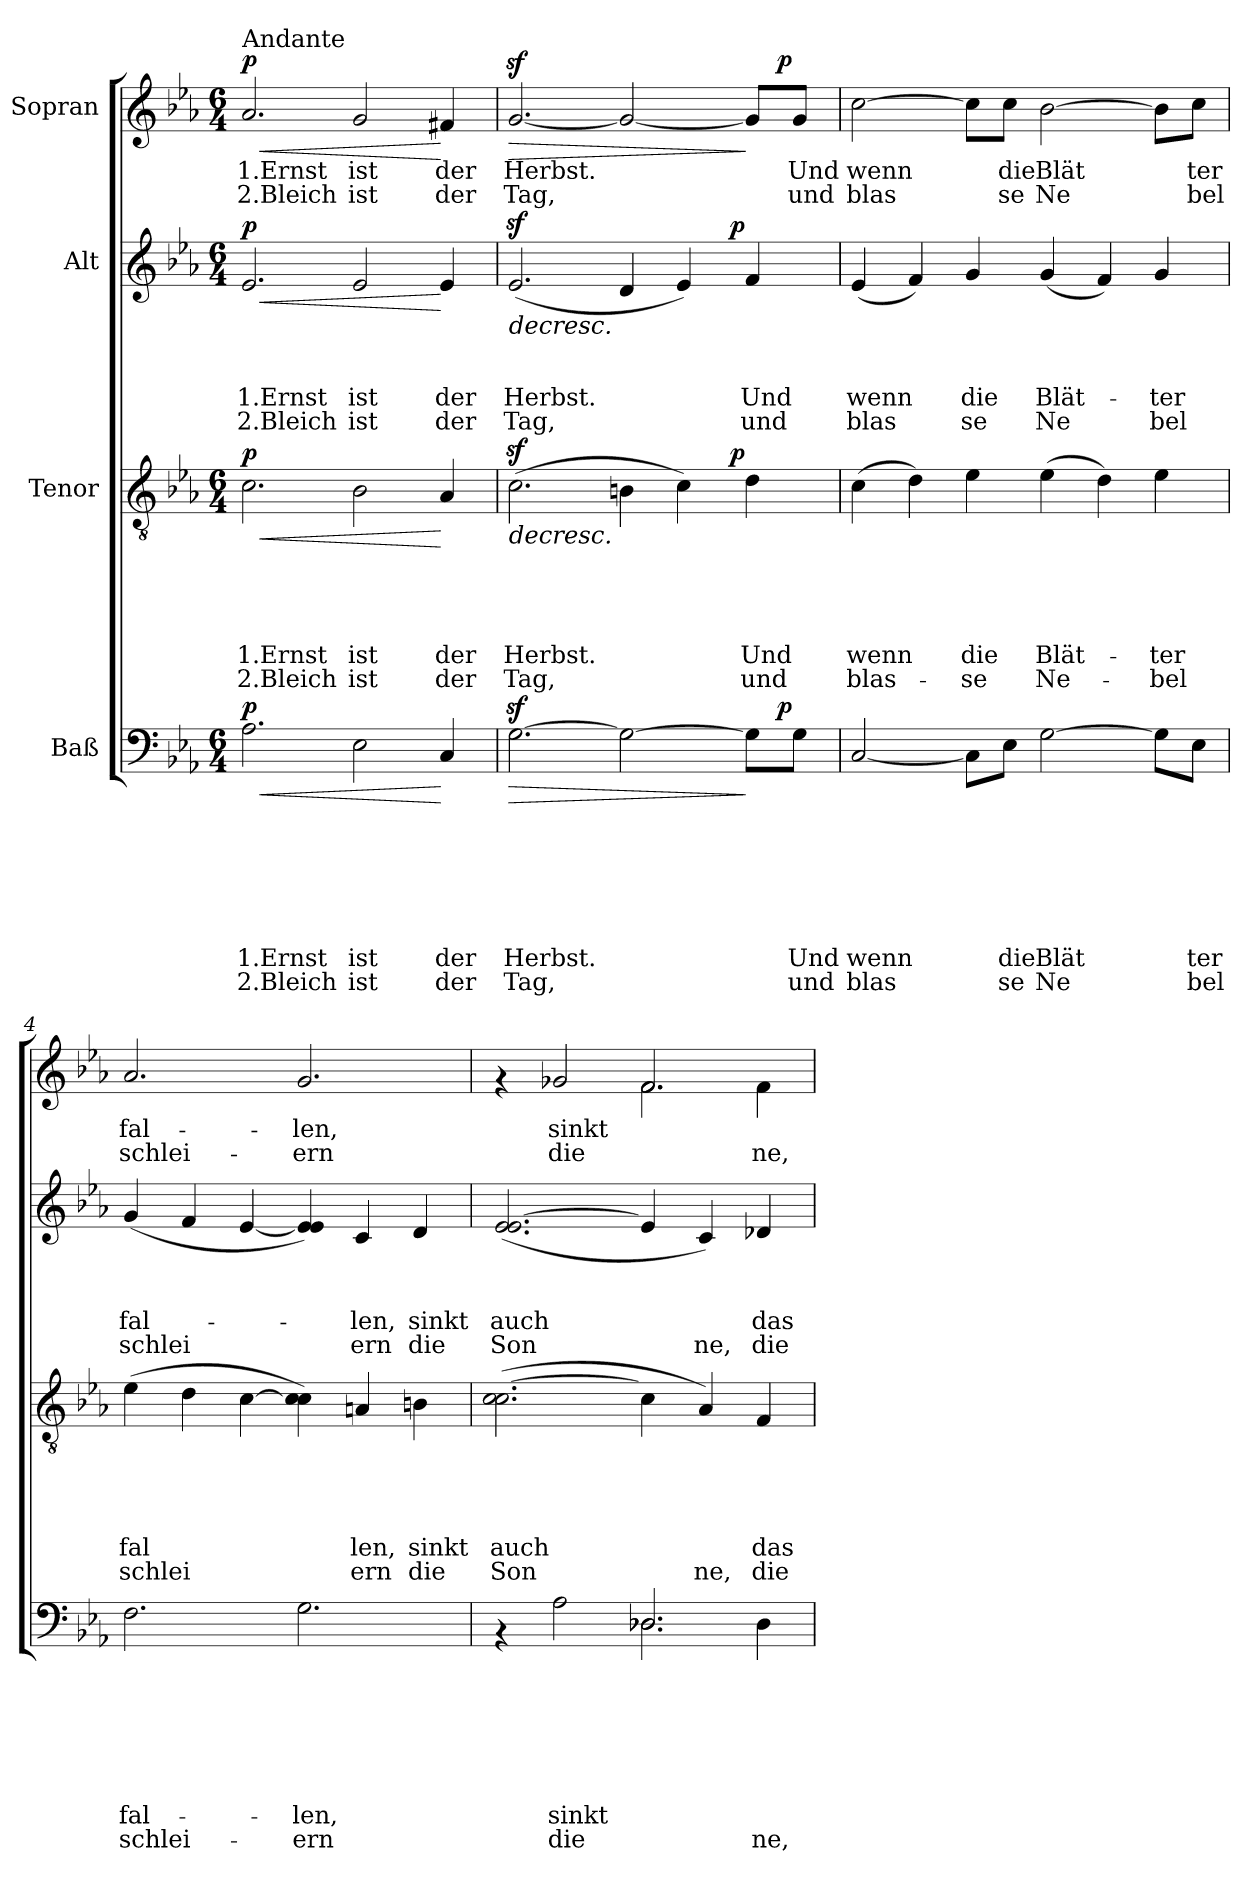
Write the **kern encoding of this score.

**kern	**text	**text	**text	**text	**text	**text	**text	**text	**dynam	**kern	**text	**text	**text	**text	**text	**text	**dynam	**kern	**text	**text	**text	**text	**dynam	**kern	**text	**text	**dynam
*part4	*part4	*part4	*part4	*part4	*part4	*part4	*part4	*part4	*part4	*part3	*part3	*part3	*part3	*part3	*part3	*part3	*part3	*part2	*part2	*part2	*part2	*part2	*part2	*part1	*part1	*part1	*part1
*staff4	*staff4	*staff4	*staff4	*staff4	*staff4	*staff4	*staff4	*staff4	*staff4	*staff3	*staff3	*staff3	*staff3	*staff3	*staff3	*staff3	*staff3	*staff2	*staff2	*staff2	*staff2	*staff2	*staff2	*staff1	*staff1	*staff1	*staff1
*I"Baß	*	*	*	*	*	*	*	*	*	*I"Tenor	*	*	*	*	*	*	*	*I"Alt	*	*	*	*	*	*I"Sopran	*	*	*
*clefF4	*	*	*	*	*	*	*	*	*	*clefGv2	*	*	*	*	*	*	*	*clefG2	*	*	*	*	*	*clefG2	*	*	*
*k[b-e-a-]	*	*	*	*	*	*	*	*	*	*k[b-e-a-]	*	*	*	*	*	*	*	*k[b-e-a-]	*	*	*	*	*	*k[b-e-a-]	*	*	*
*E-:	*	*	*	*	*	*	*	*	*	*E-:	*	*	*	*	*	*	*	*E-:	*	*	*	*	*	*E-:	*	*	*
*M6/4	*	*	*	*	*	*	*	*	*	*M6/4	*	*	*	*	*	*	*	*M6/4	*	*	*	*	*	*M6/4	*	*	*
=1	=1	=1	=1	=1	=1	=1	=1	=1	=1	=1	=1	=1	=1	=1	=1	=1	=1	=1	=1	=1	=1	=1	=1	=1	=1	=1	=1
!	!	!	!	!	!	!	!	!	!	!	!	!	!	!	!	!	!	!	!	!	!	!	!	!LO:TX:a:t=Andante	!	!	!
!	!	!	!	!	!	!	!LO:LY:b:rj	!LO:LY:b:rj	!LO:HP:b	!	!	!	!	!	!LO:LY:b:rj	!LO:LY:b:rj	!LO:HP:b	!	!	!	!LO:LY:b:rj	!LO:LY:b:rj	!LO:HP:b	!	!LO:LY:b:rj	!LO:LY:b:rj	!LO:HP:b
!	!	!	!	!	!	!	!	!	!LO:DY:n=1:a	!	!	!	!	!	!	!	!LO:DY:n=1:a	!	!	!	!	!	!LO:DY:n=1:a	!	!	!	!LO:DY:n=1:a
2.A-\	.	.	.	.	.	.	1.Ernst	2.Bleich	< p	2.c\	.	.	.	.	1.Ernst	2.Bleich	< p	2.e-/	.	.	1.Ernst	2.Bleich	< p	2.a-/	1.Ernst	2.Bleich	< p
!	!	!	!	!	!	!	!LO:LY:b:rj	!LO:LY:b:rj	!	!	!	!	!	!	!LO:LY:b:rj	!LO:LY:b:rj	!	!	!	!	!LO:LY:b:rj	!LO:LY:b:rj	!	!	!LO:LY:b:rj	!LO:LY:b:rj	!
2E-\	.	.	.	.	.	.	ist	ist	.	2B-\	.	.	.	.	ist	ist	.	2e-/	.	.	ist	ist	.	2g/	ist	ist	.
!	!	!	!	!	!	!	!LO:LY:b:rj	!LO:LY:b:rj	!	!	!	!	!	!	!LO:LY:b:rj	!LO:LY:b:rj	!	!	!	!	!LO:LY:b:rj	!LO:LY:b:rj	!	!	!LO:LY:b:rj	!LO:LY:b:rj	!
4C/	.	.	.	.	.	.	der	der	[	4A-/	.	.	.	.	der	der	[	4e-/	.	.	der	der	[	4f#X/	der	der	[
=2	=2	=2	=2	=2	=2	=2	=2	=2	=2	=2	=2	=2	=2	=2	=2	=2	=2	=2	=2	=2	=2	=2	=2	=2	=2	=2	=2
!	!	!	!	!	!	!	!LO:LY:b:rj	!LO:LY:b:rj	!LO:HP:b	!	!	!	!	!	!LO:LY:b:rj	!LO:LY:b:rj	!LO:HP:b	!	!	!	!LO:LY:b:rj	!LO:LY:b:rj	!LO:HP:b	!	!LO:LY:b:rj	!LO:LY:b:rj	!LO:HP:b
*^	*	*	*	*	*	*	*	*	*	*^	*	*	*	*	*	*	*	*^	*	*	*	*	*	*^	*	*	*
[>2.Gz>\	1ryy	.	.	.	.	.	.	Herbst.	Tag,	>	(>2.cz>\	1ryy	.	.	.	.	Herbst.	Tag,	>	(<2.e-z>/	1ryy	.	.	Herbst.	Tag,	>	[<2.gz>/	1ryy	Herbst.	Tag,	>
2G\_	.	.	.	.	.	.	.	.	.	.	4Bn\	.	.	.	.	.	.	.	.	4d/	.	.	.	.	.	.	2g/_	.	.	.	.
.	4ryy	.	.	.	.	.	.	.	.	.	4c\)	8..ryy	.	.	.	.	.	.	.	4e-/)	8..ryy	.	.	.	.	.	.	4ryy	.	.	.
!	!	!	!	!	!	!	!	!	!	!	!	!	!	!	!	!	!	!	!LO:DY:a	!	!	!	!	!	!	!LO:DY:a	!	!	!	!	!
.	.	.	.	.	.	.	.	.	.	.	.	4ryy	.	.	.	.	.	.	p	.	4ryy	.	.	.	.	p	.	.	.	.	.
!	!	!	!	!	!	!	!	!	!	!	!	!	!	!	!	!	!LO:LY:b:rj	!LO:LY:b:rj	!	!	!	!	!	!LO:LY:b:rj	!LO:LY:b:rj	!	!	!	!	!	!
8G\L]	16.ryy	.	.	.	.	.	.	.	.	]	4d\	.	.	.	.	.	Und	und	]	4f/	.	.	.	Und	und	]	8g/L]	16.ryy	.	.	]
!	!	!	!	!	!	!	!	!	!	!LO:DY:a	!	!	!	!	!	!	!	!	!	!	!	!	!	!	!	!	!	!	!	!	!LO:DY:a
.	8ryy	.	.	.	.	.	.	.	.	p	.	.	.	.	.	.	.	.	.	.	.	.	.	.	.	.	.	8ryy	.	.	p
!	!	!	!	!	!	!	!	!LO:LY:b:rj	!LO:LY:b:rj	!	!	!	!	!	!	!	!	!	!	!	!	!	!	!	!	!	!	!	!LO:LY:b:rj	!LO:LY:b:rj	!
8G\J	.	.	.	.	.	.	.	Und	und	.	.	.	.	.	.	.	.	.	.	.	.	.	.	.	.	.	8g/J	.	Und	und	.
.	32ryy	.	.	.	.	.	.	.	.	.	.	32ryy	.	.	.	.	.	.	.	.	32ryy	.	.	.	.	.	.	32ryy	.	.	.
=3	=3	=3	=3	=3	=3	=3	=3	=3	=3	=3	=3	=3	=3	=3	=3	=3	=3	=3	=3	=3	=3	=3	=3	=3	=3	=3	=3	=3	=3	=3	=3
!	!	!	!	!	!	!	!	!LO:LY:b:rj	!LO:LY:b:rj	!	!	!	!	!	!	!	!LO:LY:b:rj	!LO:LY:b:rj	!	!	!	!	!	!LO:LY:b:rj	!LO:LY:b:rj	!	!	!	!LO:LY:b:rj	!LO:LY:b:rj	!
*v	*v	*	*	*	*	*	*	*	*	*	*	*	*	*	*	*	*	*	*	*v	*v	*	*	*	*	*	*v	*v	*	*	*
*	*	*	*	*	*	*	*	*	*	*v	*v	*	*	*	*	*	*	*	*	*	*	*	*	*	*	*	*	*
[<2C/	.	.	.	.	.	.	wenn	blas	.	(>4c\	.	.	.	.	wenn	blas-	.	(<4e-/	.	.	wenn	blas	.	[>2cc\	wenn	blas	.
.	.	.	.	.	.	.	.	.	.	4d\)	.	.	.	.	.	.	.	4f/)	.	.	.	.	.	.	.	.	.
!	!	!	!	!	!	!	!	!	!	!	!	!	!	!	!LO:LY:b:rj	!LO:LY:b:rj	!	!	!	!	!LO:LY:b:rj	!LO:LY:b:rj	!	!	!	!	!
8C\L]	.	.	.	.	.	.	.	.	.	4e-\	.	.	.	.	die	-se	.	4g/	.	.	die	se	.	8cc\L]	.	.	.
!	!	!	!	!	!	!	!LO:LY:b:rj	!LO:LY:b:rj	!	!	!	!	!	!	!	!	!	!	!	!	!	!	!	!	!LO:LY:b:rj	!LO:LY:b:rj	!
8E-\J	.	.	.	.	.	.	die	se	.	.	.	.	.	.	.	.	.	.	.	.	.	.	.	8cc\J	die	se	.
!	!	!	!	!	!	!	!LO:LY:b:rj	!LO:LY:b:rj	!	!	!	!	!	!	!LO:LY:b:rj	!LO:LY:b:rj	!	!	!	!	!LO:LY:b:rj	!LO:LY:b:rj	!	!	!LO:LY:b:rj	!LO:LY:b:rj	!
[>2G\	.	.	.	.	.	.	Blät	Ne	.	(>4e-\	.	.	.	.	Blät-	Ne-	.	(<4g/	.	.	Blät-	Ne	.	[>2b-\	Blät	Ne	.
.	.	.	.	.	.	.	.	.	.	4d\)	.	.	.	.	.	.	.	4f/)	.	.	.	.	.	.	.	.	.
!	!	!	!	!	!	!	!	!	!	!	!	!	!	!	!LO:LY:b:rj	!LO:LY:b:rj	!	!	!	!	!LO:LY:b:rj	!LO:LY:b:rj	!	!	!	!	!
8G\L]	.	.	.	.	.	.	.	.	.	4e-\	.	.	.	.	-ter	-bel	.	4g/	.	.	-ter	bel	.	8b-\L]	.	.	.
!	!	!	!	!	!	!	!LO:LY:b:rj	!LO:LY:b:rj	!	!	!	!	!	!	!	!	!	!	!	!	!	!	!	!	!LO:LY:b:rj	!LO:LY:b:rj	!
8E-\J	.	.	.	.	.	.	ter	bel	.	.	.	.	.	.	.	.	.	.	.	.	.	.	.	8cc\J	ter	bel	.
!!LO:LB:g=z
=4	=4	=4	=4	=4	=4	=4	=4	=4	=4	=4	=4	=4	=4	=4	=4	=4	=4	=4	=4	=4	=4	=4	=4	=4	=4	=4	=4
!	!	!	!	!	!	!	!LO:LY:b:rj	!LO:LY:b:rj	!	!	!	!	!	!	!LO:LY:b:rj	!LO:LY:b:rj	!	!	!	!	!LO:LY:b:rj	!LO:LY:b:rj	!	!	!LO:LY:b:rj	!LO:LY:b:rj	!
2.F\	.	.	.	.	.	.	fal-	schlei-	.	(>4e-\	.	.	.	.	fal	schlei	.	(<4g/	.	.	fal-	schlei	.	2.a-/	fal-	schlei-	.
.	.	.	.	.	.	.	.	.	.	4d\	.	.	.	.	.	.	.	4f/	.	.	.	.	.	.	.	.	.
.	.	.	.	.	.	.	.	.	.	[>4c\	.	.	.	.	.	.	.	[<4e-/	.	.	.	.	.	.	.	.	.
!	!	!	!	!	!	!	!LO:LY:b:rj	!LO:LY:b:rj	!	!	!	!	!	!	!	!	!	!	!	!	!	!	!	!	!LO:LY:b:rj	!LO:LY:b:rj	!
2.G\	.	.	.	.	.	.	-len,	-ern	.	4c\] 4c\)	.	.	.	.	.	.	.	4e-/] 4e-/)	.	.	.	.	.	2.g/	-len,	-ern	.
!	!	!	!	!	!	!	!	!	!	!	!	!	!	!	!LO:LY:b:rj	!LO:LY:b:rj	!	!	!	!	!LO:LY:b:rj	!LO:LY:b:rj	!	!	!	!	!
.	.	.	.	.	.	.	.	.	.	4An/	.	.	.	.	len,	ern	.	4c/	.	.	-len,	ern	.	.	.	.	.
!	!	!	!	!	!	!	!	!	!	!	!	!	!	!	!LO:LY:b:rj	!LO:LY:b:rj	!	!	!	!	!LO:LY:b:rj	!LO:LY:b:rj	!	!	!	!	!
.	.	.	.	.	.	.	.	.	.	4Bn\	.	.	.	.	sinkt	die	.	4d/	.	.	sinkt	die	.	.	.	.	.
=5	=5	=5	=5	=5	=5	=5	=5	=5	=5	=5	=5	=5	=5	=5	=5	=5	=5	=5	=5	=5	=5	=5	=5	=5	=5	=5	=5
*^	*	*	*	*	*	*	*	*	*	*	*	*	*	*	*	*	*	*	*	*	*	*	*	*	*	*	*
*	*^	*	*	*	*	*	*	*	*	*	*	*	*	*	*	*	*	*	*	*	*	*	*	*	*	*	*	*
!	!	!	!	!	!	!	!	!	!	!	!	!	!	!	!	!	!LO:LY:b:rj	!LO:LY:b:rj	!	!	!	!	!LO:LY:b:rj	!LO:LY:b:rj	!	!	!	!	!
*	*	*	*	*	*	*	*	*	*	*	*	*	*	*	*	*	*	*	*	*	*	*	*	*	*	*^	*	*	*
*	*	*	*	*	*	*	*	*	*	*	*	*	*	*	*	*	*	*	*	*	*	*	*	*	*	*	*^	*	*	*
4rAA	2.ryy	1ryy	.	.	.	.	.	.	.	.	.	(>2.c\ [>2.c\	.	.	.	.	auch	Son	.	(<2.e-/ [<2.e-/	.	.	auch	Son	.	4rf	2.ryy	1ryy	.	.	.
!	!	!	!	!	!	!	!	!	!LO:LY:b:rj	!LO:LY:b:rj	!	!	!	!	!	!	!	!	!	!	!	!	!	!	!	!	!	!	!LO:LY:b:rj	!LO:LY:b:rj	!
2A-\	.	.	.	.	.	.	.	.	sinkt	die	.	.	.	.	.	.	.	.	.	.	.	.	.	.	.	2g-X/	.	.	sinkt	die	.
2.D-X/	2.D-\	.	.	.	.	.	.	.	.	.	.	4c\]	.	.	.	.	.	.	.	4e-/]	.	.	.	.	.	2.f/	2.f\	.	.	.	.
!	!	!	!	!	!	!	!	!	!	!	!	!	!	!	!	!	!	!LO:LY:b:rj	!	!	!	!	!	!LO:LY:b:rj	!	!	!	!	!	!	!
.	.	4ryy	.	.	.	.	.	.	.	.	.	4A-/)	.	.	.	.	.	ne,	.	4c/)	.	.	.	ne,	.	.	.	4ryy	.	.	.
!	!	!	!	!	!	!	!	!	!	!LO:LY:b:rj	!	!	!	!	!	!	!LO:LY:b:rj	!LO:LY:b:rj	!	!	!	!	!LO:LY:b:rj	!LO:LY:b:rj	!	!	!	!	!	!LO:LY:b:rj	!
.	.	4D-\	.	.	.	.	.	.	.	ne,	.	4F/	.	.	.	.	das	die	.	4d-X/	.	.	das	die	.	.	.	4f\	.	ne,	.
*v	*v	*v	*	*	*	*	*	*	*	*	*	*	*	*	*	*	*	*	*	*	*	*	*	*	*	*v	*v	*v	*	*	*
=	=	=	=	=	=	=	=	=	=	=	=	=	=	=	=	=	=	=	=	=	=	=	=	=	=	=	=
*-	*-	*-	*-	*-	*-	*-	*-	*-	*-	*-	*-	*-	*-	*-	*-	*-	*-	*-	*-	*-	*-	*-	*-	*-	*-	*-	*-
